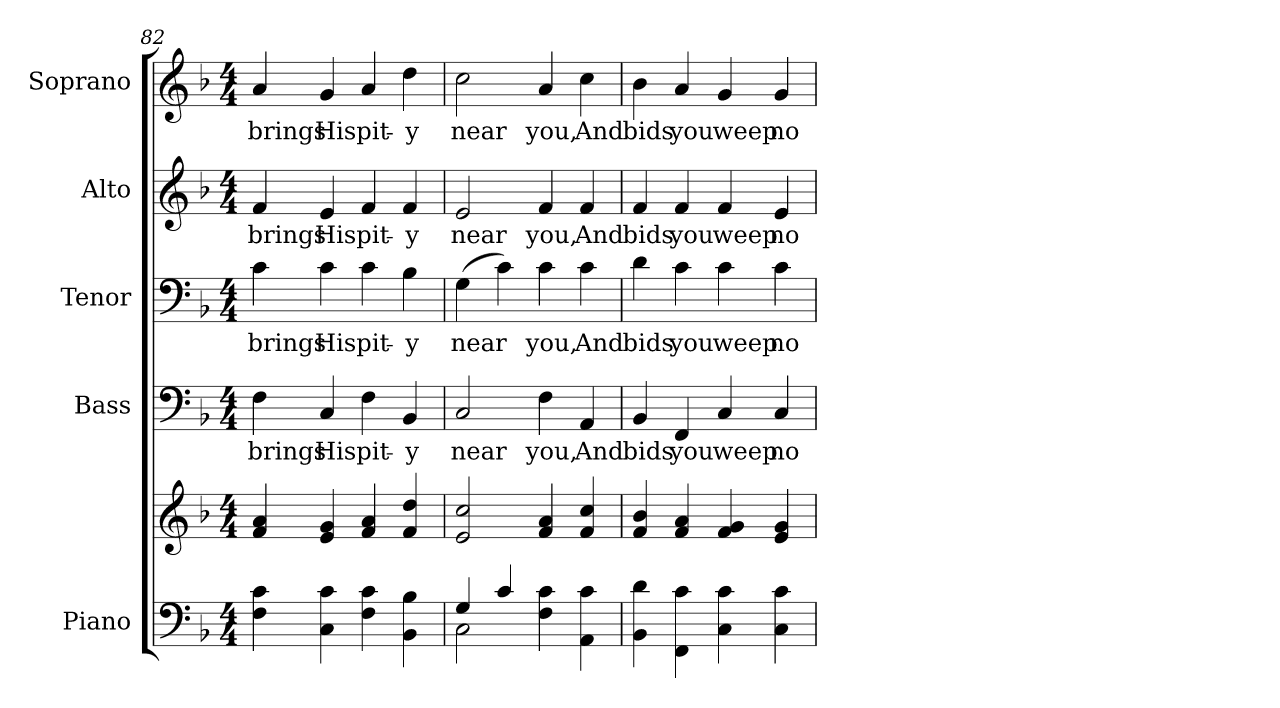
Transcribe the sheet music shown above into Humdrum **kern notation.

**kern	**kern	**kern	**text	**kern	**text	**kern	**text	**kern	**text
*part5	*part5	*part4	*part4	*part3	*part3	*part2	*part2	*part1	*part1
*staff6	*staff5	*staff4	*staff4	*staff3	*staff3	*staff2	*staff2	*staff1	*staff1
*I"Piano	*	*I"Bass	*	*I"Tenor	*	*I"Alto	*	*I"Soprano	*
*I'Pno.	*	*I'B.	*	*I'T.	*	*I'A.	*	*I'S.	*
!!LO:PB:g=z
*clefF4	*clefG2	*clefF4	*	*clefF4	*	*clefG2	*	*clefG2	*
*k[b-]	*k[b-]	*k[b-]	*	*k[b-]	*	*k[b-]	*	*k[b-]	*
*F:	*F:	*F:	*	*F:	*	*F:	*	*F:	*
*M4/4	*M4/4	*M4/4	*	*M4/4	*	*M4/4	*	*M4/4	*
=82	=82	=82	=82	=82	=82	=82	=82	=82	=82
!	!	!	!LO:LY:b:color=#000000	!	!	!	!	!	!
!	!	!	!	!	!LO:LY:b:color=#000000	!	!	!	!
!	!	!	!	!	!	!	!LO:LY:b:color=#000000	!	!
!	!	!	!	!	!	!	!	!	!LO:LY:b:color=#000000
4Fi\ 4ci	4fi/ 4ai	4Fi\	brings	4ci\	brings	4fi/	brings	4ai/	brings
!	!	!	!LO:LY:b:color=#000000	!	!	!	!	!	!
!	!	!	!	!	!LO:LY:b:color=#000000	!	!	!	!
!	!	!	!	!	!	!	!LO:LY:b:color=#000000	!	!
!	!	!	!	!	!	!	!	!	!LO:LY:b:color=#000000
4Ci\ 4ci	4ei/ 4gi	4Ci/	His	4ci\	His	4ei/	His	4gi/	His
!	!	!	!LO:LY:b:color=#000000	!	!	!	!	!	!
!	!	!	!	!	!LO:LY:b:color=#000000	!	!	!	!
!	!	!	!	!	!	!	!LO:LY:b:color=#000000	!	!
!	!	!	!	!	!	!	!	!	!LO:LY:b:color=#000000
4Fi\ 4ci	4fi/ 4ai	4Fi\	pit-	4ci\	pit-	4fi/	pit-	4ai/	pit-
!	!	!	!LO:LY:b:color=#000000	!	!	!	!	!	!
!	!	!	!	!	!LO:LY:b:color=#000000	!	!	!	!
!	!	!	!	!	!	!	!LO:LY:b:color=#000000	!	!
!	!	!	!	!	!	!	!	!	!LO:LY:b:color=#000000
4BB-i\ 4B-i	4fi/ 4ddi	4BB-i/	-y	4B-i\	-y	4fi/	-y	4ddi\	-y
=83	=83	=83	=83	=83	=83	=83	=83	=83	=83
*^	*	*	*	*	*	*	*	*	*
!	!	!	!	!LO:LY:b:color=#000000	!	!	!	!	!	!
!	!	!	!	!	!	!LO:LY:b:color=#000000	!	!	!	!
!	!	!	!	!	!	!	!	!LO:LY:b:color=#000000	!	!
!	!	!	!	!	!	!	!	!	!	!LO:LY:b:color=#000000
4Gi/	2Ci\	2ei/ 2cci	2Ci/	near	(4Gi\	near	2ei/	near	2cci\	near
4ci/	.	.	.	.	4ci\)	.	.	.	.	.
!	!	!	!	!LO:LY:b:color=#000000	!	!	!	!	!	!
!	!	!	!	!	!	!LO:LY:b:color=#000000	!	!	!	!
!	!	!	!	!	!	!	!	!LO:LY:b:color=#000000	!	!
!	!	!	!	!	!	!	!	!	!	!LO:LY:b:color=#000000
4Fi\ 4ci	2ryy	4fi/ 4ai	4Fi\	you,	4ci\	you,	4fi/	you,	4ai/	you,
!	!	!	!	!LO:LY:b:color=#000000	!	!	!	!	!	!
!	!	!	!	!	!	!LO:LY:b:color=#000000	!	!	!	!
!	!	!	!	!	!	!	!	!LO:LY:b:color=#000000	!	!
!	!	!	!	!	!	!	!	!	!	!LO:LY:b:color=#000000
4AAi\ 4ci	.	4fi/ 4cci	4AAi/	And	4ci\	And	4fi/	And	4cci\	And
*v	*v	*	*	*	*	*	*	*	*	*
!!LO:PB:g=z
=84	=84	=84	=84	=84	=84	=84	=84	=84	=84
*	*^	*	*	*	*	*	*	*	*
!	!	!	!	!LO:LY:b:color=#000000	!	!	!	!	!	!
!	!	!	!	!	!	!LO:LY:b:color=#000000	!	!	!	!
!	!	!	!	!	!	!	!	!LO:LY:b:color=#000000	!	!
!	!	!	!	!	!	!	!	!	!	!LO:LY:b:color=#000000
4BB-i\ 4di	4fi/ 4b-i	2ryy	4BB-i/	bids	4di\	bids	4fi/	bids	4b-i\	bids
!	!	!	!	!LO:LY:b:color=#000000	!	!	!	!	!	!
!	!	!	!	!	!	!LO:LY:b:color=#000000	!	!	!	!
!	!	!	!	!	!	!	!	!LO:LY:b:color=#000000	!	!
!	!	!	!	!	!	!	!	!	!	!LO:LY:b:color=#000000
4FFi\ 4ci	4fi/ 4ai	.	4FFi/	you	4ci\	you	4fi/	you	4ai/	you
!	!	!	!	!LO:LY:b:color=#000000	!	!	!	!	!	!
!	!	!	!	!	!	!LO:LY:b:color=#000000	!	!	!	!
!	!	!	!	!	!	!	!	!LO:LY:b:color=#000000	!	!
!	!	!	!	!	!	!	!	!	!	!LO:LY:b:color=#000000
4Ci\ 4ci	4fi/ 4gi	2ryy	4Ci/	weep	4ci\	weep	4fi/	weep	4gi/	weep
!	!	!	!	!LO:LY:b:color=#000000	!	!	!	!	!	!
!	!	!	!	!	!	!LO:LY:b:color=#000000	!	!	!	!
!	!	!	!	!	!	!	!	!LO:LY:b:color=#000000	!	!
!	!	!	!	!	!	!	!	!	!	!LO:LY:b:color=#000000
4Ci\ 4ci	4ei/ 4gi	.	4Ci/	no	4ci\	no	4ei/	no	4gi/	no
*	*v	*v	*	*	*	*	*	*	*	*
=	=	=	=	=	=	=	=	=	=
*-	*-	*-	*-	*-	*-	*-	*-	*-	*-
